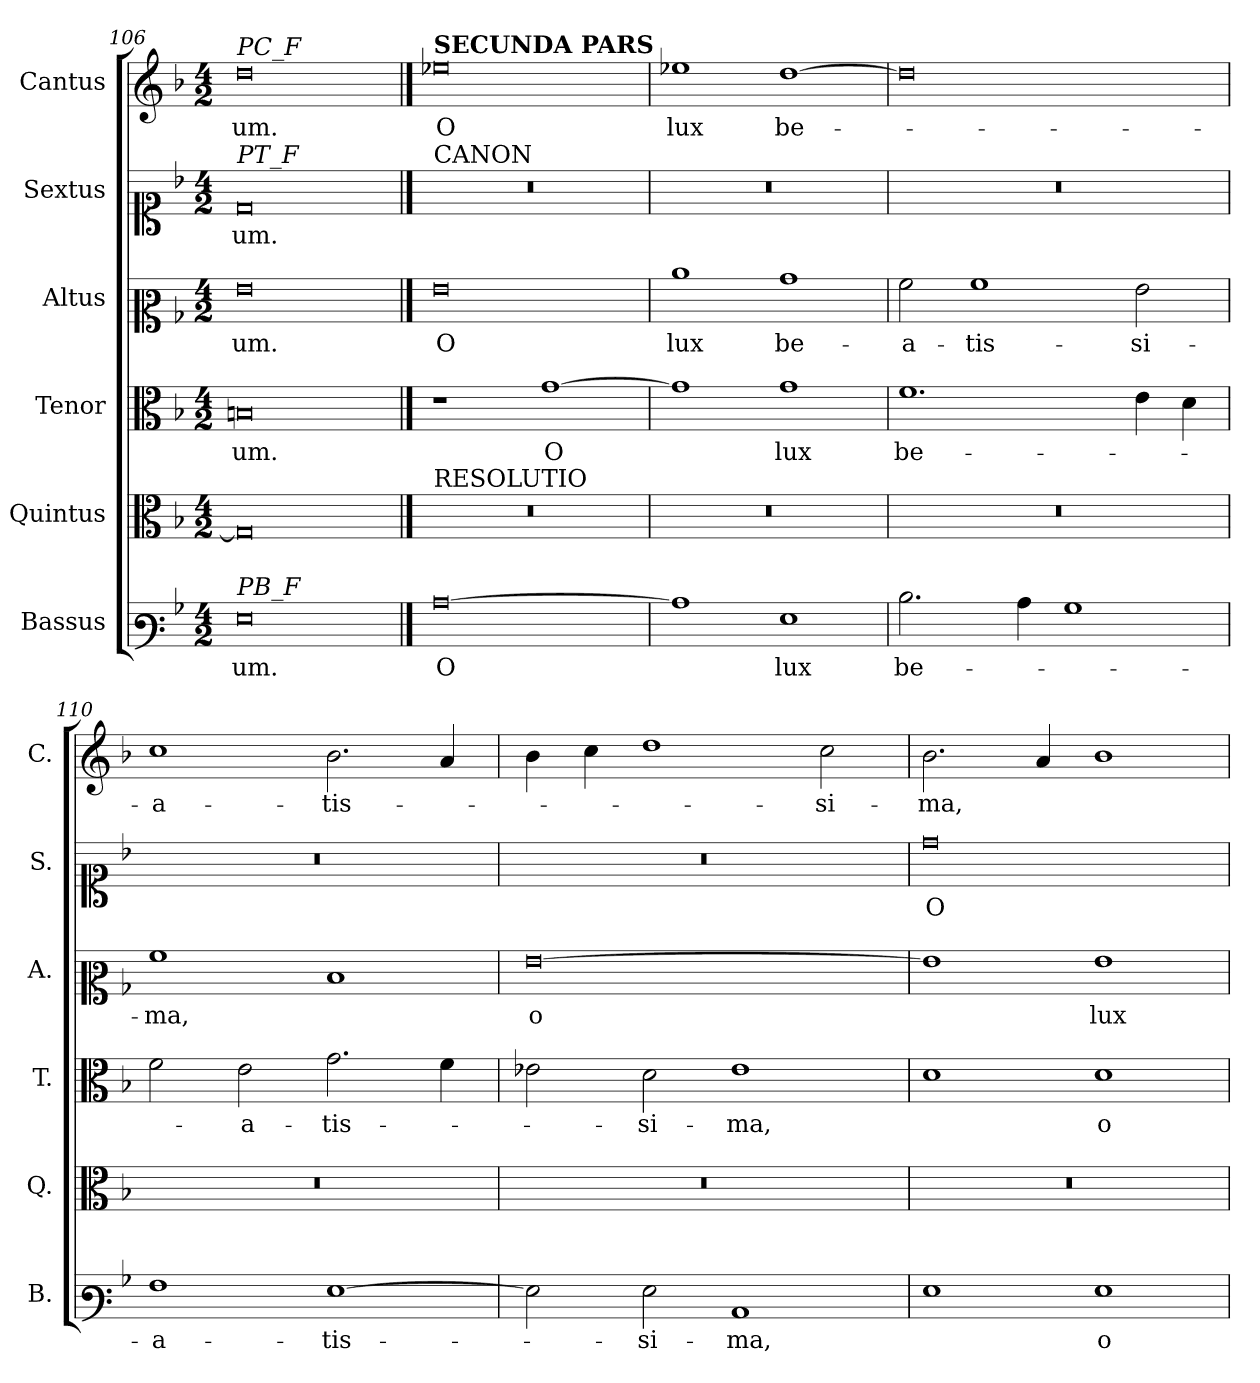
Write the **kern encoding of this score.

**kern	**text	**kern	**kern	**text	**kern	**text	**kern	**text	**kern	**text
*part6	*part6	*part5	*part4	*part4	*part3	*part3	*part2	*part2	*part1	*part1
*staff6	*staff6	*staff5	*staff4	*staff4	*staff3	*staff3	*staff2	*staff2	*staff1	*staff1
*I"Bassus	*	*I"Quintus	*I"Tenor	*	*I"Altus	*	*I"Sextus	*	*I"Cantus	*
*I'B.	*	*I'Q.	*I'T.	*	*I'A.	*	*I'S.	*	*I'C.	*
*clefF3	*	*clefC3	*clefC3	*	*clefC2	*	*clefC1	*	*clefG2	*
*k[b-]	*	*k[b-]	*k[b-]	*	*k[b-]	*	*k[b-]	*	*k[b-]	*
*M4/2	*	*M4/2	*M4/2	*	*M4/2	*	*M4/2	*	*M4/2	*
=106	=106	=106	=106	=106	=106	=106	=106	=106	=106	=106
!	!	!	!	!	!	!	!	!	!LO:TX:a:i:t=PC_F	!
!	!	!	!	!	!	!	!LO:TX:a:i:t=PT_F	!	!	!
!LO:TX:a:i:t=PB_F	!	!	!	!	!	!	!	!	!	!
!	!LO:LY:b	!	!	!LO:LY:b	!	!LO:LY:b	!	!LO:LY:b	!	!LO:LY:b
0G	-um.	0G]	0Bn	-um.	0g	-um.	0d	-um.	0dd	-um.
==107	==107	==107	==107	==107	==107	==107	==107	==107	==107	==107
!	!	!	!	!	!	!	!	!	!LO:TX:a:B:t=SECUNDA PARS	!
!	!	!	!	!	!	!	!LO:TX:a:t=CANON	!	!	!
!	!	!LO:TX:a:t=RESOLUTIO	!	!	!	!	!	!	!	!
!	!LO:LY:b	!	!	!	!	!LO:LY:b	!	!	!	!LO:LY:b
[0c	O	0r	1r	.	0g	O	0r	.	0ee-X	O
!	!	!	!	!LO:LY:b	!	!	!	!	!	!
.	.	.	[1g	O	.	.	.	.	.	.
=108	=108	=108	=108	=108	=108	=108	=108	=108	=108	=108
!	!	!	!	!	!	!LO:LY:b	!	!	!	!LO:LY:b
1c]	.	0r	1g]	.	1cc	lux	0r	.	1ee-X	lux
!	!LO:LY:b	!	!	!LO:LY:b	!	!LO:LY:b	!	!	!	!LO:LY:b
1G	lux	.	1g	lux	1b-	be-	.	.	[1dd	be-
=109	=109	=109	=109	=109	=109	=109	=109	=109	=109	=109
!	!LO:LY:b	!	!	!LO:LY:b	!	!LO:LY:b	!	!	!	!
2.d\	be-	0r	1.f	be-	2a\	-a-	0r	.	0dd]	.
!	!	!	!	!	!	!LO:LY:b	!	!	!	!
.	.	.	.	.	1a	-tis-	.	.	.	.
4c\	.	.	.	.	.	.	.	.	.	.
1B-	.	.	.	.	.	.	.	.	.	.
!	!	!	!	!	!	!LO:LY:b	!	!	!	!
.	.	.	4e\	.	2g\	-si-	.	.	.	.
.	.	.	4d\	.	.	.	.	.	.	.
=110	=110	=110	=110	=110	=110	=110	=110	=110	=110	=110
!	!LO:LY:b	!	!	!	!	!LO:LY:b	!	!	!	!LO:LY:b
1A	-a-	0r	2f\	.	1a	-ma,	0r	.	1cc	-a-
!	!	!	!	!LO:LY:b	!	!	!	!	!	!
.	.	.	2e\	-a-	.	.	.	.	.	.
!	!LO:LY:b	!	!	!LO:LY:b	!	!	!	!	!	!LO:LY:b
[1G	-tis-	.	2.g\	-tis-	1d	.	.	.	2.b-\	-tis-
.	.	.	4f\	.	.	.	.	.	4a/	.
=111	=111	=111	=111	=111	=111	=111	=111	=111	=111	=111
!	!	!	!	!	!	!LO:LY:b	!	!	!	!
2G\]	.	0r	2e-X\	.	[0g	o	0r	.	4b-\	.
.	.	.	.	.	.	.	.	.	4cc\	.
!	!LO:LY:b	!	!	!LO:LY:b	!	!	!	!	!	!
2G\	-si-	.	2d\	-si-	.	.	.	.	1dd	.
!	!LO:LY:b	!	!	!LO:LY:b	!	!	!	!	!	!
1C	-ma,	.	1e-	-ma,	.	.	.	.	.	.
!	!	!	!	!	!	!	!	!	!	!LO:LY:b
.	.	.	.	.	.	.	.	.	2cc\	-si-
=112	=112	=112	=112	=112	=112	=112	=112	=112	=112	=112
!	!	!	!	!	!	!	!	!LO:LY:b	!	!LO:LY:b
1G	.	0r	1d	.	1g]	.	0dd	O	2.b-\	-ma,
.	.	.	.	.	.	.	.	.	4a/	.
!	!LO:LY:b	!	!	!LO:LY:b	!	!LO:LY:b	!	!	!	!
1G	o	.	1d	o	1g	lux	.	.	1b-	.
=	=	=	=	=	=	=	=	=	=	=
*-	*-	*-	*-	*-	*-	*-	*-	*-	*-	*-
